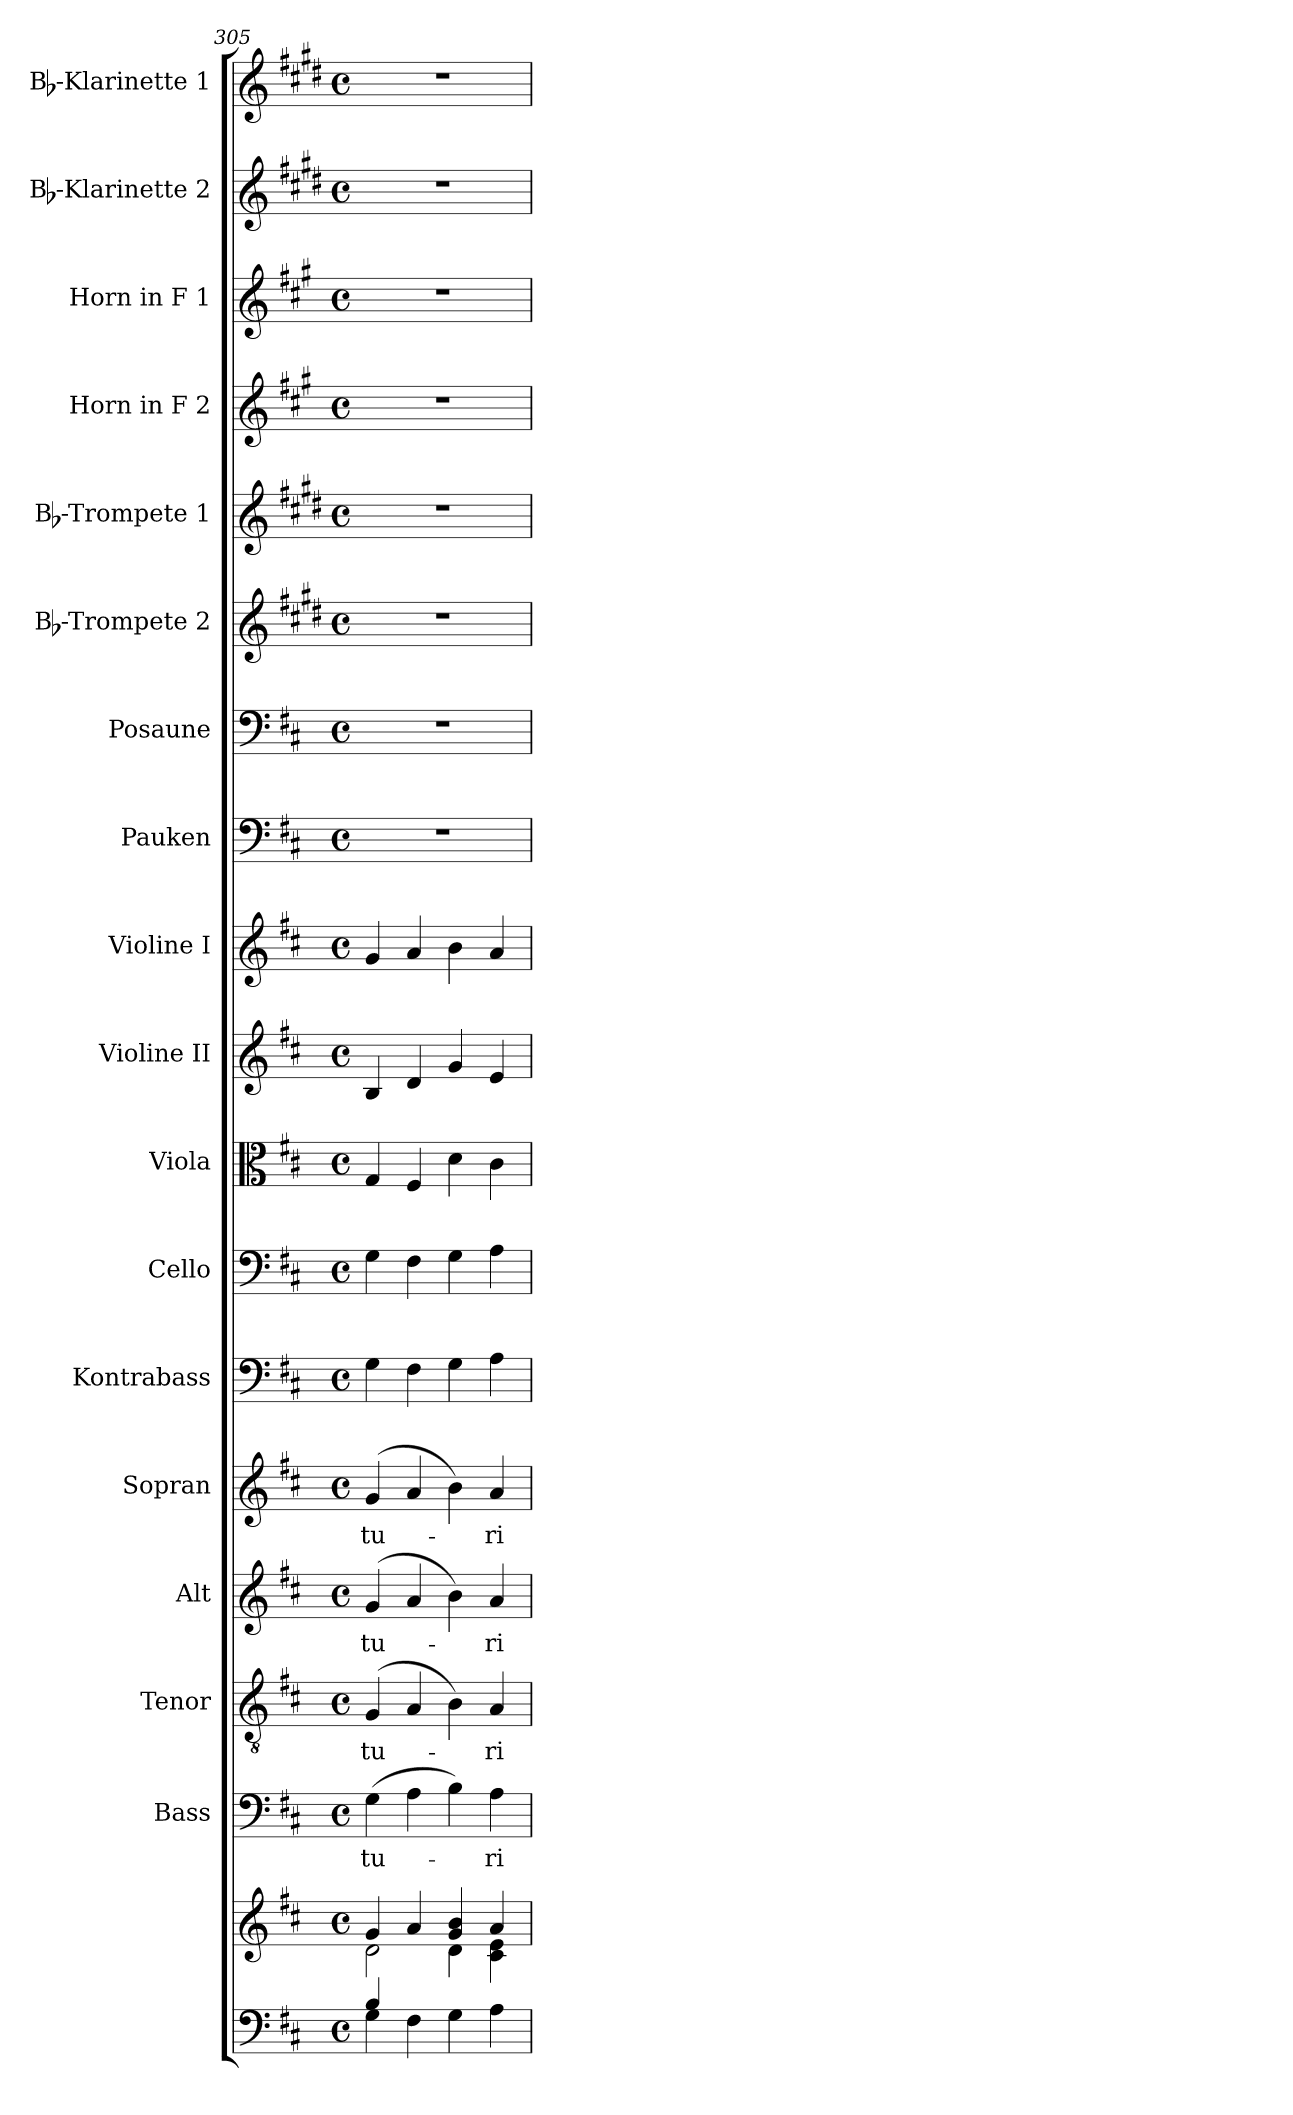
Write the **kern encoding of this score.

**kern	**kern	**kern	**text	**kern	**text	**kern	**text	**kern	**text	**kern	**kern	**kern	**kern	**kern	**kern	**kern	**kern	**kern	**kern	**kern	**kern	**kern
*part18	*part18	*part17	*part17	*part16	*part16	*part15	*part15	*part14	*part14	*part13	*part12	*part11	*part10	*part9	*part8	*part7	*part6	*part5	*part4	*part3	*part2	*part1
*staff19	*staff18	*staff17	*staff17	*staff16	*staff16	*staff15	*staff15	*staff14	*staff14	*staff13	*staff12	*staff11	*staff10	*staff9	*staff8	*staff7	*staff6	*staff5	*staff4	*staff3	*staff2	*staff1
*	*	*I"Bass	*	*I"Tenor	*	*I"Alt	*	*I"Sopran	*	*I"Kontrabass	*I"Cello	*I"Viola	*I"Violine II	*I"Violine I	*I"Pauken	*I"Posaune	*I"Bb-Trompete 2	*I"Bb-Trompete 1	*I"Horn in F 2	*I"Horn in F 1	*I"Bb-Klarinette 2	*I"Bb-Klarinette 1
*	*	*I'B.	*	*I'T.	*	*I'A.	*	*I'S.	*	*I'Kb.	*	*I'Vla.	*I'Vl. II	*I'Vl. I	*I'Pk.	*I'Pos.	*I'Bb Trp. 2	*I'Bb Trp. 1	*	*	*I'Bb Kl. 2	*I'Bb Kl. 1
*clefF4	*clefG2	*clefF4	*	*clefGv2	*	*clefG2	*	*clefG2	*	*clefF4	*clefF4	*clefC3	*clefG2	*clefG2	*clefF4	*clefF4	*clefG2	*clefG2	*clefG2	*clefG2	*clefG2	*clefG2
*	*	*	*	*	*	*	*	*	*	*ITrd7c12	*	*	*	*	*	*	*ITrd1c2	*ITrd1c2	*ITrd4c7	*ITrd4c7	*ITrd1c2	*ITrd1c2
*k[f#c#]	*k[f#c#]	*k[f#c#]	*	*k[f#c#]	*	*k[f#c#]	*	*k[f#c#]	*	*k[f#c#]	*k[f#c#]	*k[f#c#]	*k[f#c#]	*k[f#c#]	*k[f#c#]	*k[f#c#]	*k[f#c#]	*k[f#c#]	*k[f#c#]	*k[f#c#]	*k[f#c#]	*k[f#c#]
*D:	*D:	*D:	*	*D:	*	*D:	*	*D:	*	*D:	*D:	*D:	*D:	*D:	*D:	*D:	*D:	*D:	*D:	*D:	*D:	*D:
*M4/4	*M4/4	*M4/4	*	*M4/4	*	*M4/4	*	*M4/4	*	*M4/4	*M4/4	*M4/4	*M4/4	*M4/4	*M4/4	*M4/4	*M4/4	*M4/4	*M4/4	*M4/4	*M4/4	*M4/4
*met(c)	*met(c)	*met(c)	*	*met(c)	*	*met(c)	*	*met(c)	*	*met(c)	*met(c)	*met(c)	*met(c)	*met(c)	*met(c)	*met(c)	*met(c)	*met(c)	*met(c)	*met(c)	*met(c)	*met(c)
=305	=305	=305	=305	=305	=305	=305	=305	=305	=305	=305	=305	=305	=305	=305	=305	=305	=305	=305	=305	=305	=305	=305
*^	*^	*	*	*	*	*	*	*	*	*	*	*	*	*	*	*	*	*	*	*	*	*
!	!	!	!	!	!LO:LY:b	!	!LO:LY:b	!	!LO:LY:b	!	!LO:LY:b	!	!	!	!	!	!	!	!	!	!	!	!	!
4B/	4G\	4g/	2d\	(>4G\	-tu-	(4G/	-tu-	(4g/	-tu-	(4g/	-tu-	4GG\	4G\	4G/	4B/	4g/	1r	1r	1r	1r	1r	1r	1r	1r
2.ryy	4F#\	4a/	.	4A\	.	4A/	.	4a/	.	4a/	.	4FF#\	4F#\	4F#/	4d/	4a/	.	.	.	.	.	.	.	.
.	4G\	4g/ 4b/	4d\	4B\)	.	4B\)	.	4b\)	.	4b\)	.	4GG\	4G\	4d\	4g/	4b\	.	.	.	.	.	.	.	.
!	!	!	!	!	!LO:LY:b	!	!LO:LY:b	!	!LO:LY:b	!	!LO:LY:b	!	!	!	!	!	!	!	!	!	!	!	!	!
.	4A\	4a/	4c#\ 4e\	4A\	-ri	4A/	-ri	4a/	-ri	4a/	-ri	4AA\	4A\	4c#\	4e/	4a/	.	.	.	.	.	.	.	.
*v	*v	*	*	*	*	*	*	*	*	*	*	*	*	*	*	*	*	*	*	*	*	*	*	*
*	*v	*v	*	*	*	*	*	*	*	*	*	*	*	*	*	*	*	*	*	*	*	*	*
=	=	=	=	=	=	=	=	=	=	=	=	=	=	=	=	=	=	=	=	=	=	=
*-	*-	*-	*-	*-	*-	*-	*-	*-	*-	*-	*-	*-	*-	*-	*-	*-	*-	*-	*-	*-	*-	*-
